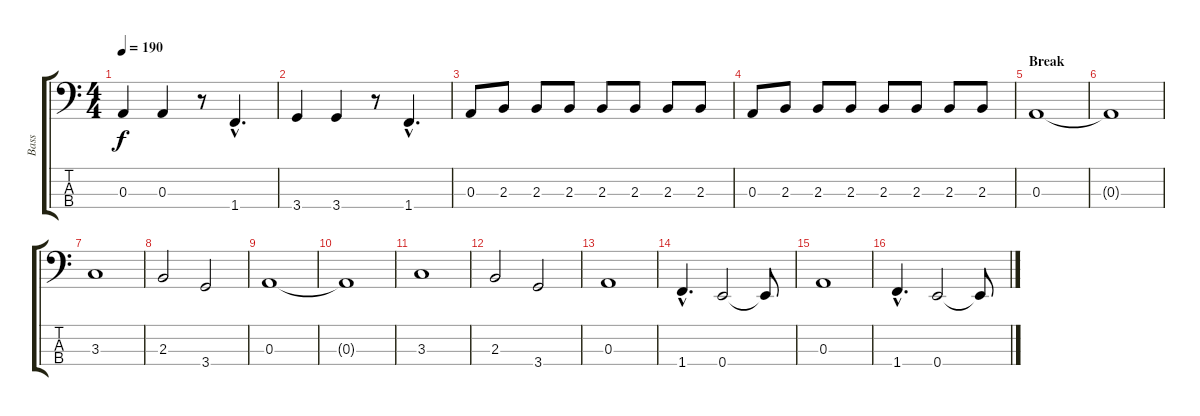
\track ("Bass" "Bass") {instrument electricbassfinger}
\staff {score tabs}
\tuning (G2 D2 A1 E1) {hide}
\ts (4 4)
\tempo 190
\clef f4
\ks c
0.3.4{dy f} 0.3.4 r.8 1.4{hac}.4{d} |
3.4.4 3.4.4 r.8 1.4{hac}.4{d} |
0.3.8 2.3.8 2.3.8 2.3.8 2.3.8 2.3.8 2.3.8 2.3.8 |
0.3.8 2.3.8 2.3.8 2.3.8 2.3.8 2.3.8 2.3.8 2.3.8 |
\section ("" "Break")
0.3.1 |
0.3{t}.1 |
3.3.1 |
2.3.2 3.4.2 |
0.3.1 |
0.3{t}.1 |
3.3.1 |
2.3.2 3.4.2 |
0.3.1 |
1.4{hac}.4{d} 0.4.2 0.4{t}.8 |
0.3.1 |
1.4{hac}.4{d} 0.4.2 0.4{t}.8
